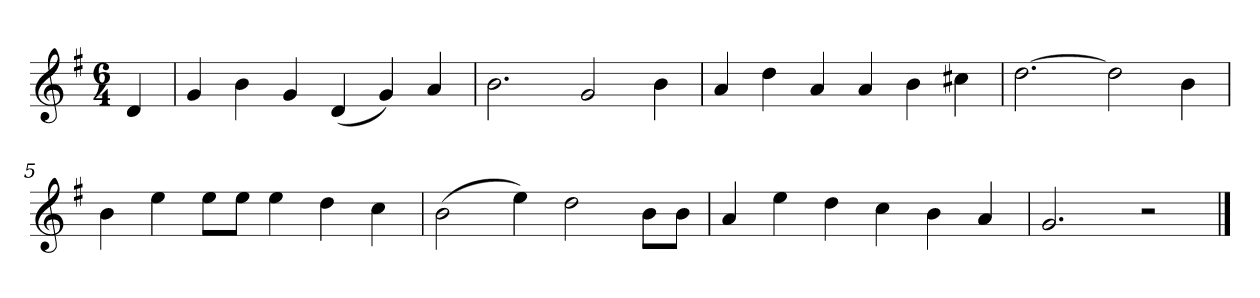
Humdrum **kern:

**kern
*part1
*staff1
*k[f#]
*M6/4
*MM120
=
4d
=1
4g
4b
4g
(4d
4g)
4a
=2
2.b
2g
4b
=3
4a
4dd
4a
4a
4b
4cc#X
=4
[2.dd
2dd]
4b
=5
4b
4ee
8eeL
8eeJ
4ee
4dd
4cc
=6
(2b
4ee)
2dd
8bL
8bJ
=7
4a
4ee
4dd
4cc
4b
4a
=8
2.g
2r
==
*-
